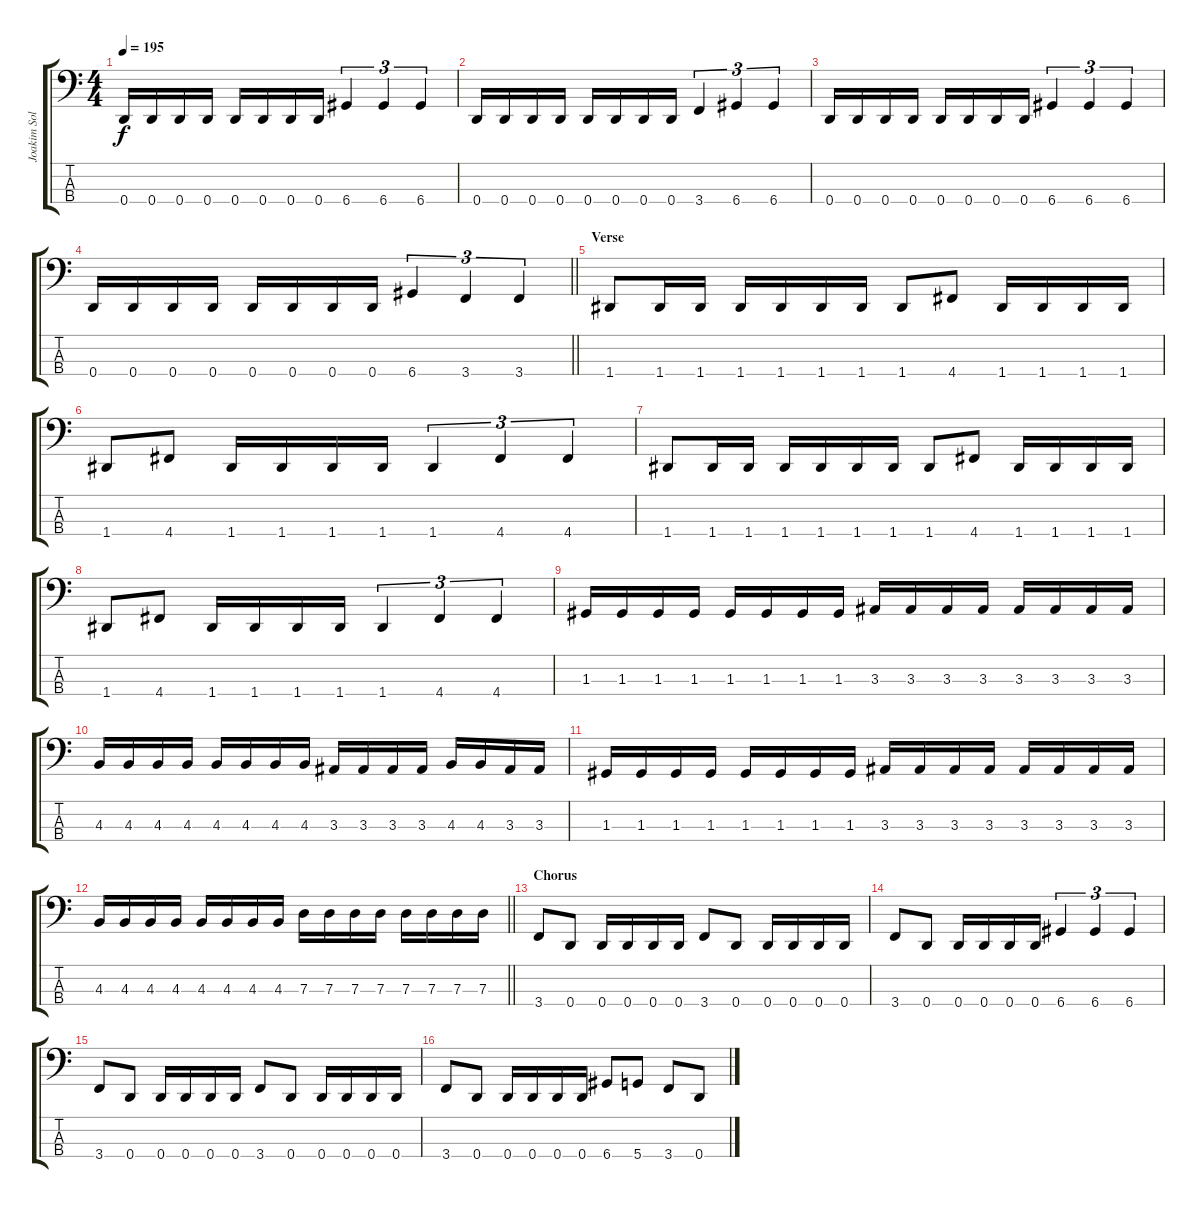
\track ("Joakim Soldehed" "Joakim Sol") {instrument distortionguitar}
\staff {score tabs}
\tuning (F2 C2 G1 D1) {hide}
\ts (4 4)
\tempo 195
\clef f4
\ks c
0.4.16{dy f} 0.4.16 0.4.16 0.4.16 0.4.16 0.4.16 0.4.16 0.4.16 6.4.4{tu (3 2)} 6.4.4{tu (3 2)} 6.4.4{tu (3 2)} |
0.4.16 0.4.16 0.4.16 0.4.16 0.4.16 0.4.16 0.4.16 0.4.16 3.4.4{tu (3 2)} 6.4.4{tu (3 2)} 6.4.4{tu (3 2)} |
0.4.16 0.4.16 0.4.16 0.4.16 0.4.16 0.4.16 0.4.16 0.4.16 6.4.4{tu (3 2)} 6.4.4{tu (3 2)} 6.4.4{tu (3 2)} |
\barLineRight lightlight
0.4.16 0.4.16 0.4.16 0.4.16 0.4.16 0.4.16 0.4.16 0.4.16 6.4.4{tu (3 2)} 3.4.4{tu (3 2)} 3.4.4{tu (3 2)} |
\section ("" "Verse")
1.4.8 1.4.16 1.4.16 1.4.16 1.4.16 1.4.16 1.4.16 1.4.8 4.4.8 1.4.16 1.4.16 1.4.16 1.4.16 |
1.4.8 4.4.8 1.4.16 1.4.16 1.4.16 1.4.16 1.4.4{tu (3 2)} 4.4.4{tu (3 2)} 4.4.4{tu (3 2)} |
1.4.8 1.4.16 1.4.16 1.4.16 1.4.16 1.4.16 1.4.16 1.4.8 4.4.8 1.4.16 1.4.16 1.4.16 1.4.16 |
1.4.8 4.4.8 1.4.16 1.4.16 1.4.16 1.4.16 1.4.4{tu (3 2)} 4.4.4{tu (3 2)} 4.4.4{tu (3 2)} |
1.3.16 1.3.16 1.3.16 1.3.16 1.3.16 1.3.16 1.3.16 1.3.16 3.3.16 3.3.16 3.3.16 3.3.16 3.3.16 3.3.16 3.3.16 3.3.16 |
4.3.16 4.3.16 4.3.16 4.3.16 4.3.16 4.3.16 4.3.16 4.3.16 3.3.16 3.3.16 3.3.16 3.3.16 4.3.16 4.3.16 3.3.16 3.3.16 |
1.3.16 1.3.16 1.3.16 1.3.16 1.3.16 1.3.16 1.3.16 1.3.16 3.3.16 3.3.16 3.3.16 3.3.16 3.3.16 3.3.16 3.3.16 3.3.16 |
\barLineRight lightlight
4.3.16 4.3.16 4.3.16 4.3.16 4.3.16 4.3.16 4.3.16 4.3.16 7.3.16 7.3.16 7.3.16 7.3.16 7.3.16 7.3.16 7.3.16 7.3.16 |
\section ("" "Chorus")
3.4.8 0.4.8 0.4.16 0.4.16 0.4.16 0.4.16 3.4.8 0.4.8 0.4.16 0.4.16 0.4.16 0.4.16 |
3.4.8 0.4.8 0.4.16 0.4.16 0.4.16 0.4.16 6.4.4{tu (3 2)} 6.4.4{tu (3 2)} 6.4.4{tu (3 2)} |
3.4.8 0.4.8 0.4.16 0.4.16 0.4.16 0.4.16 3.4.8 0.4.8 0.4.16 0.4.16 0.4.16 0.4.16 |
3.4.8 0.4.8 0.4.16 0.4.16 0.4.16 0.4.16 6.4.8 5.4.8 3.4.8 0.4.8
